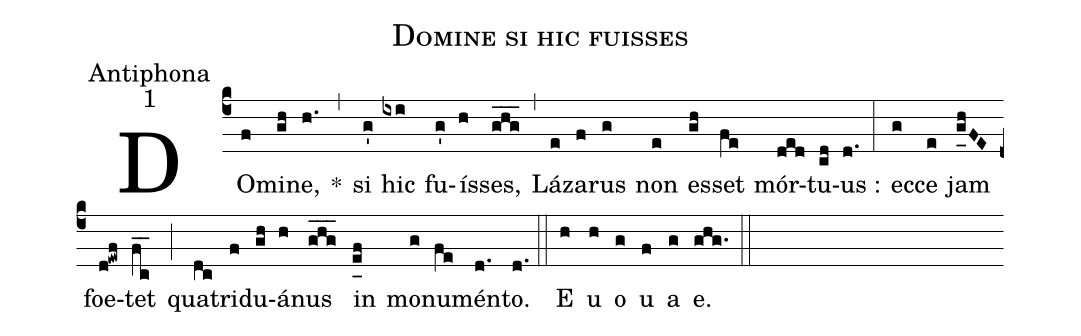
name:Domine si hic fuisses;
office-part:Antiphona;
mode:1;
%%
(c4) DO(f)mi(gh)ne,(h.) *(,) si(g') hic(ixi) fu(g')ís(h)ses,(ghg___) (,) Lá(e)za(f)rus(g) non(e) es(gh)set(fe) mór(ded)tu(cd)us :(d.) (:) ec(g)ce(e) jam(g_[uh:l]hFE) foe(d!ewf)tet(fc__) (;) qua(dc)tri(f)du(gh)á(h)nus(ghg___) in(e_[uh:l]f) mo(g)nu(fe)mén(d.)to.(d.) (::) <eu>E(h) u(h) o(g) u(f) a(g) e.</eu>(ghg.) (::)
